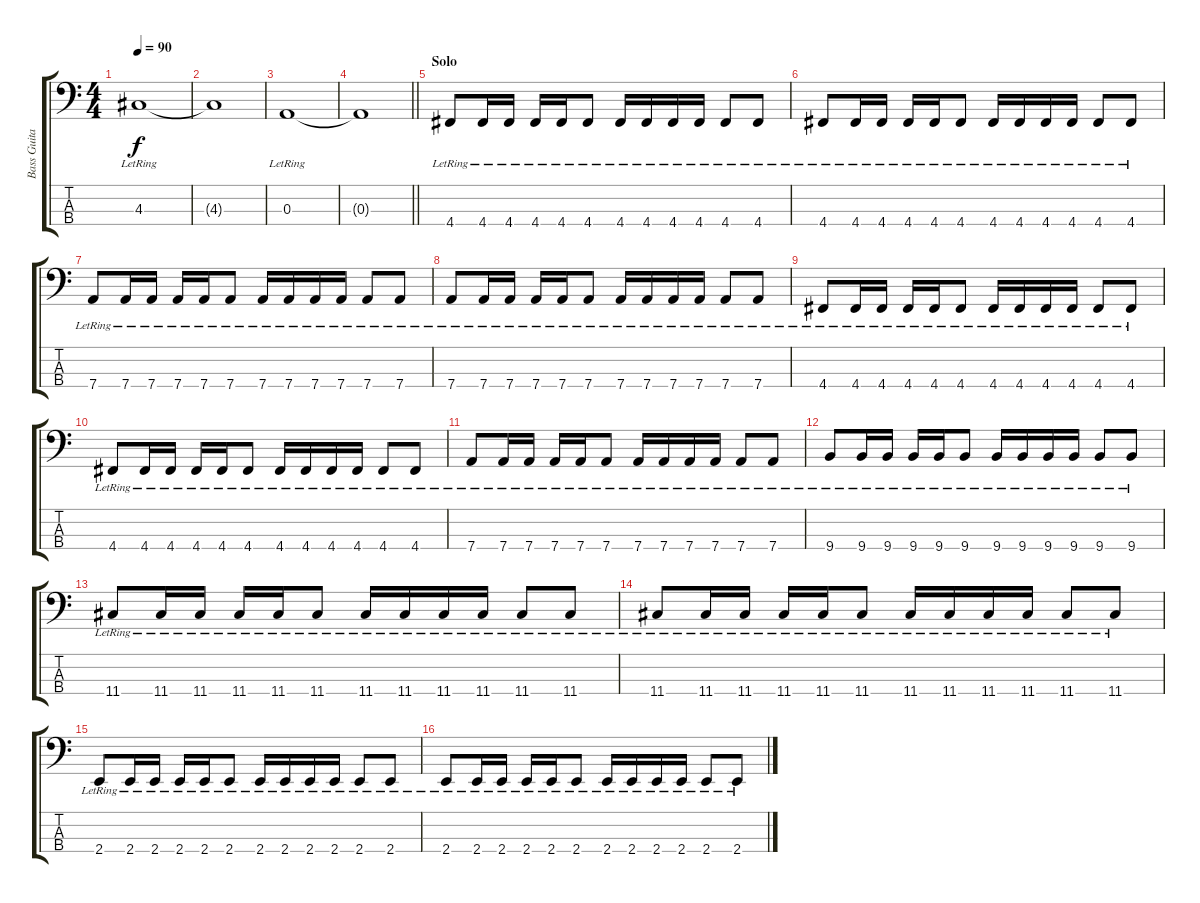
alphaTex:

\track ("Bass Guitar (Sultan)" "Bass Guita") {instrument electricbassfinger}
\staff {score tabs}
\tuning (G2 D2 A1 D1) {hide}
\ts (4 4)
\tempo 90
\clef f4
\ks c
4.3{lr}.1{dy f} |
4.3{t}.1 |
0.3{lr}.1 |
\barLineRight lightlight
0.3{t}.1 |
\section ("" "Solo")
4.4{lr}.8 4.4{lr}.16 4.4{lr}.16 4.4{lr}.16 4.4{lr}.16 4.4{lr}.8 4.4{lr}.16 4.4{lr}.16 4.4{lr}.16 4.4{lr}.16 4.4{lr}.8 4.4{lr}.8 |
4.4{lr}.8 4.4{lr}.16 4.4{lr}.16 4.4{lr}.16 4.4{lr}.16 4.4{lr}.8 4.4{lr}.16 4.4{lr}.16 4.4{lr}.16 4.4{lr}.16 4.4{lr}.8 4.4{lr}.8 |
7.4{lr}.8 7.4{lr}.16 7.4{lr}.16 7.4{lr}.16 7.4{lr}.16 7.4{lr}.8 7.4{lr}.16 7.4{lr}.16 7.4{lr}.16 7.4{lr}.16 7.4{lr}.8 7.4{lr}.8 |
7.4{lr}.8 7.4{lr}.16 7.4{lr}.16 7.4{lr}.16 7.4{lr}.16 7.4{lr}.8 7.4{lr}.16 7.4{lr}.16 7.4{lr}.16 7.4{lr}.16 7.4{lr}.8 7.4{lr}.8 |
4.4{lr}.8 4.4{lr}.16 4.4{lr}.16 4.4{lr}.16 4.4{lr}.16 4.4{lr}.8 4.4{lr}.16 4.4{lr}.16 4.4{lr}.16 4.4{lr}.16 4.4{lr}.8 4.4{lr}.8 |
4.4{lr}.8 4.4{lr}.16 4.4{lr}.16 4.4{lr}.16 4.4{lr}.16 4.4{lr}.8 4.4{lr}.16 4.4{lr}.16 4.4{lr}.16 4.4{lr}.16 4.4{lr}.8 4.4{lr}.8 |
7.4{lr}.8 7.4{lr}.16 7.4{lr}.16 7.4{lr}.16 7.4{lr}.16 7.4{lr}.8 7.4{lr}.16 7.4{lr}.16 7.4{lr}.16 7.4{lr}.16 7.4{lr}.8 7.4{lr}.8 |
9.4{lr}.8 9.4{lr}.16 9.4{lr}.16 9.4{lr}.16 9.4{lr}.16 9.4{lr}.8 9.4{lr}.16 9.4{lr}.16 9.4{lr}.16 9.4{lr}.16 9.4{lr}.8 9.4{lr}.8 |
11.4{lr}.8 11.4{lr}.16 11.4{lr}.16 11.4{lr}.16 11.4{lr}.16 11.4{lr}.8 11.4{lr}.16 11.4{lr}.16 11.4{lr}.16 11.4{lr}.16 11.4{lr}.8 11.4{lr}.8 |
11.4{lr}.8 11.4{lr}.16 11.4{lr}.16 11.4{lr}.16 11.4{lr}.16 11.4{lr}.8 11.4{lr}.16 11.4{lr}.16 11.4{lr}.16 11.4{lr}.16 11.4{lr}.8 11.4{lr}.8 |
2.4{lr}.8 2.4{lr}.16 2.4{lr}.16 2.4{lr}.16 2.4{lr}.16 2.4{lr}.8 2.4{lr}.16 2.4{lr}.16 2.4{lr}.16 2.4{lr}.16 2.4{lr}.8 2.4{lr}.8 |
2.4{lr}.8 2.4{lr}.16 2.4{lr}.16 2.4{lr}.16 2.4{lr}.16 2.4{lr}.8 2.4{lr}.16 2.4{lr}.16 2.4{lr}.16 2.4{lr}.16 2.4{lr}.8 2.4{lr}.8
